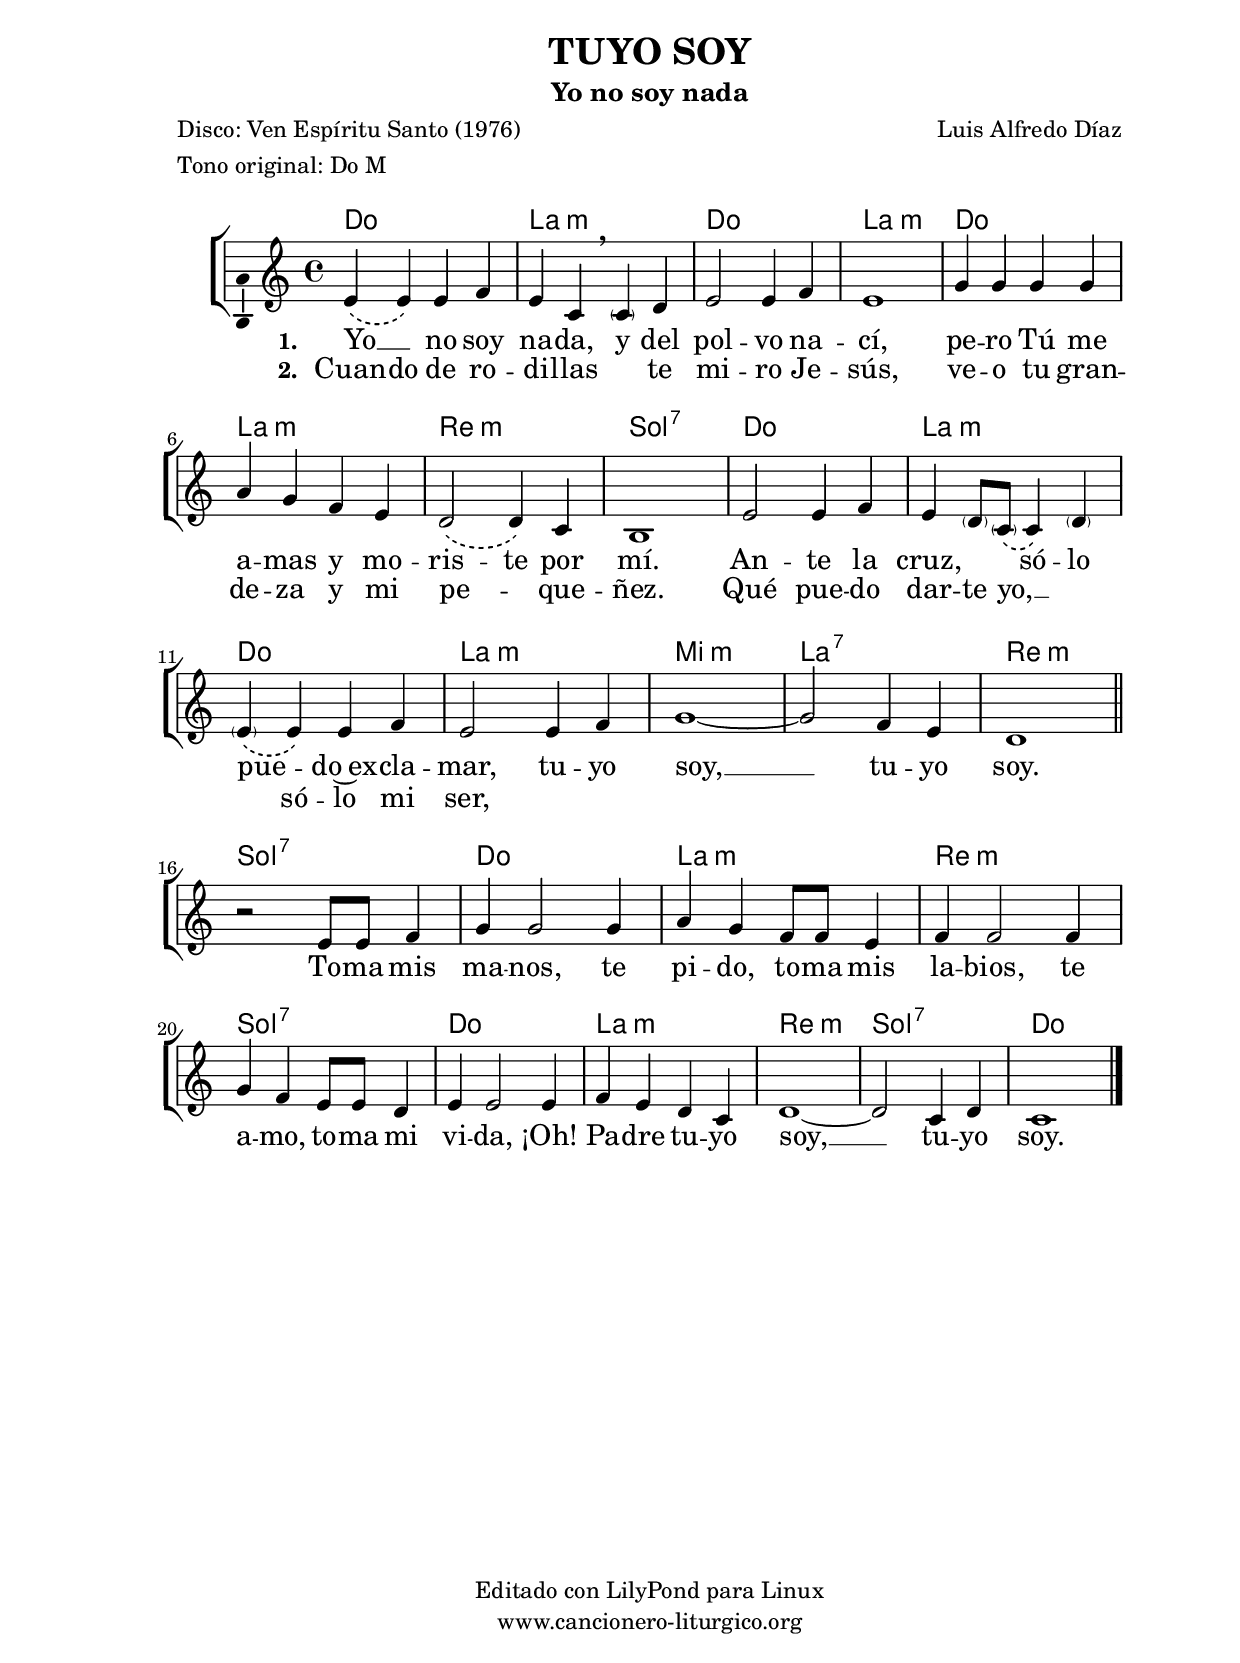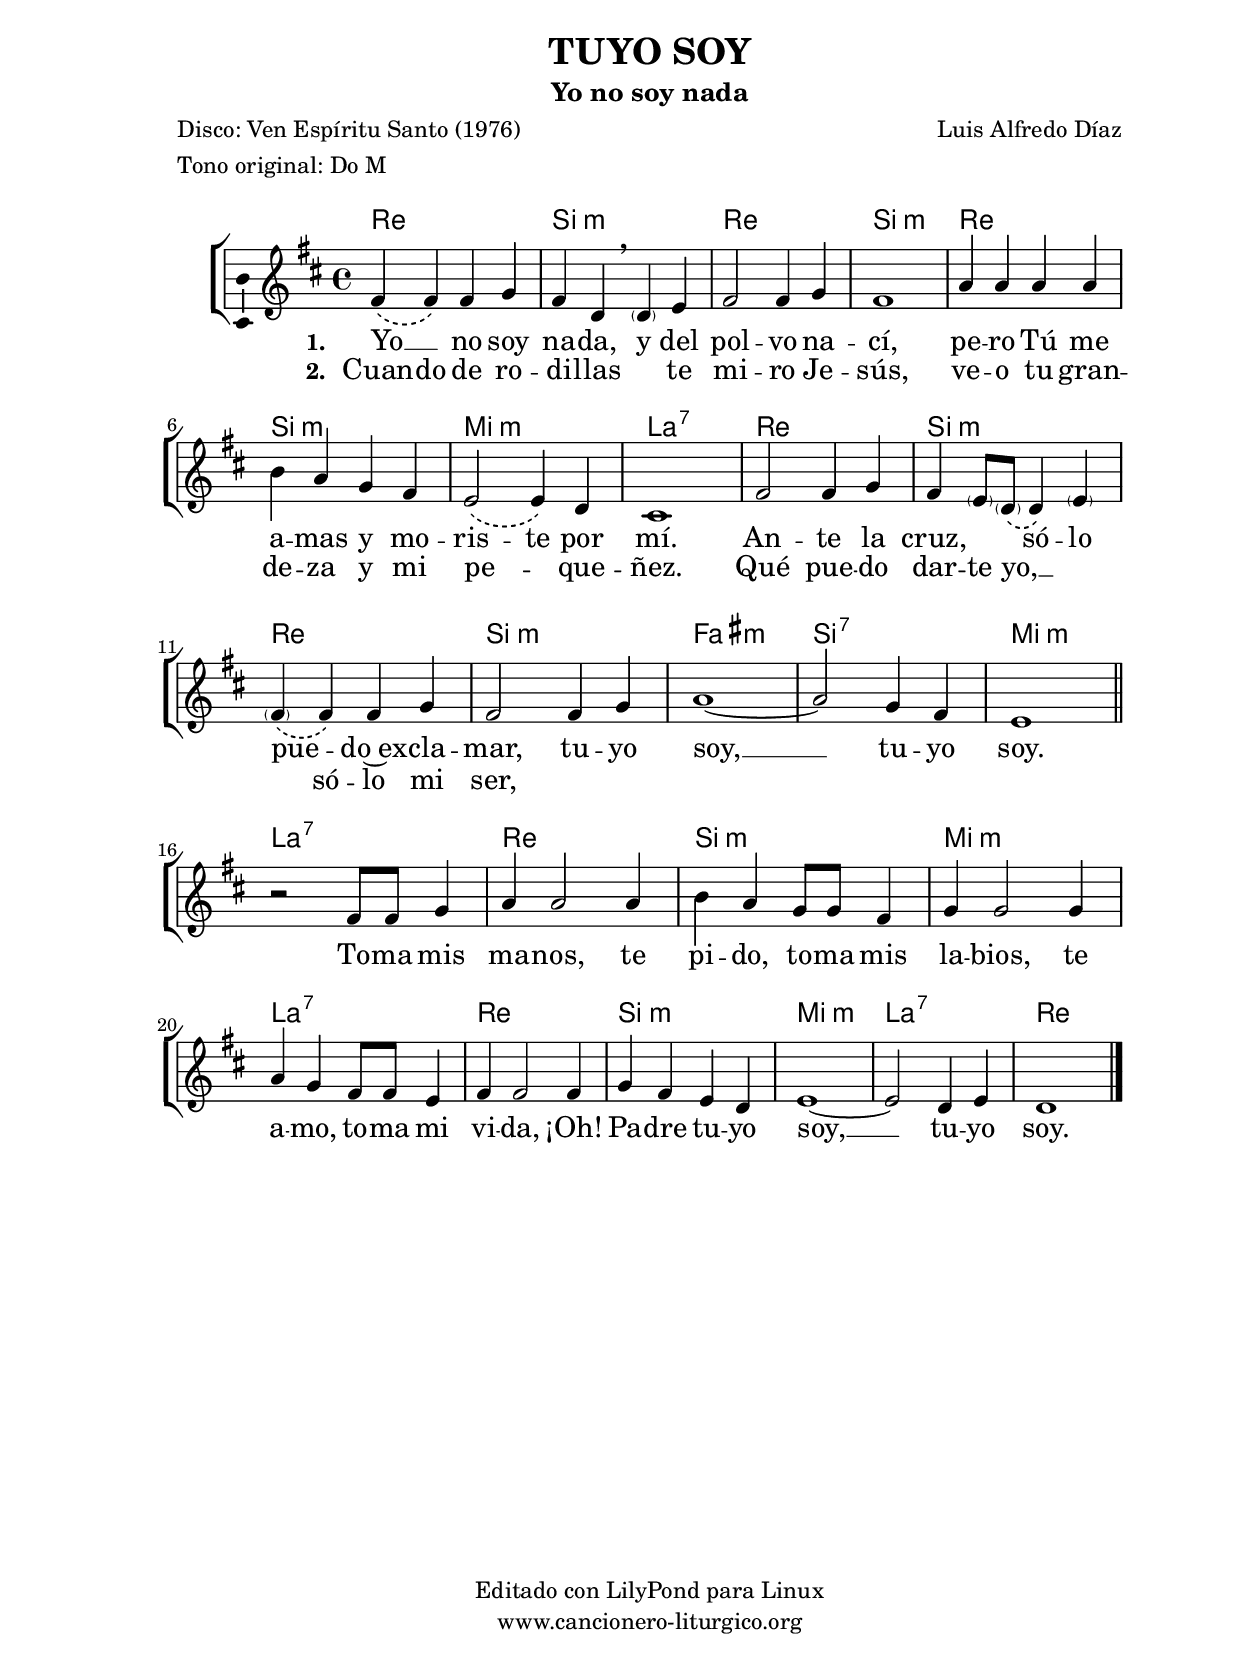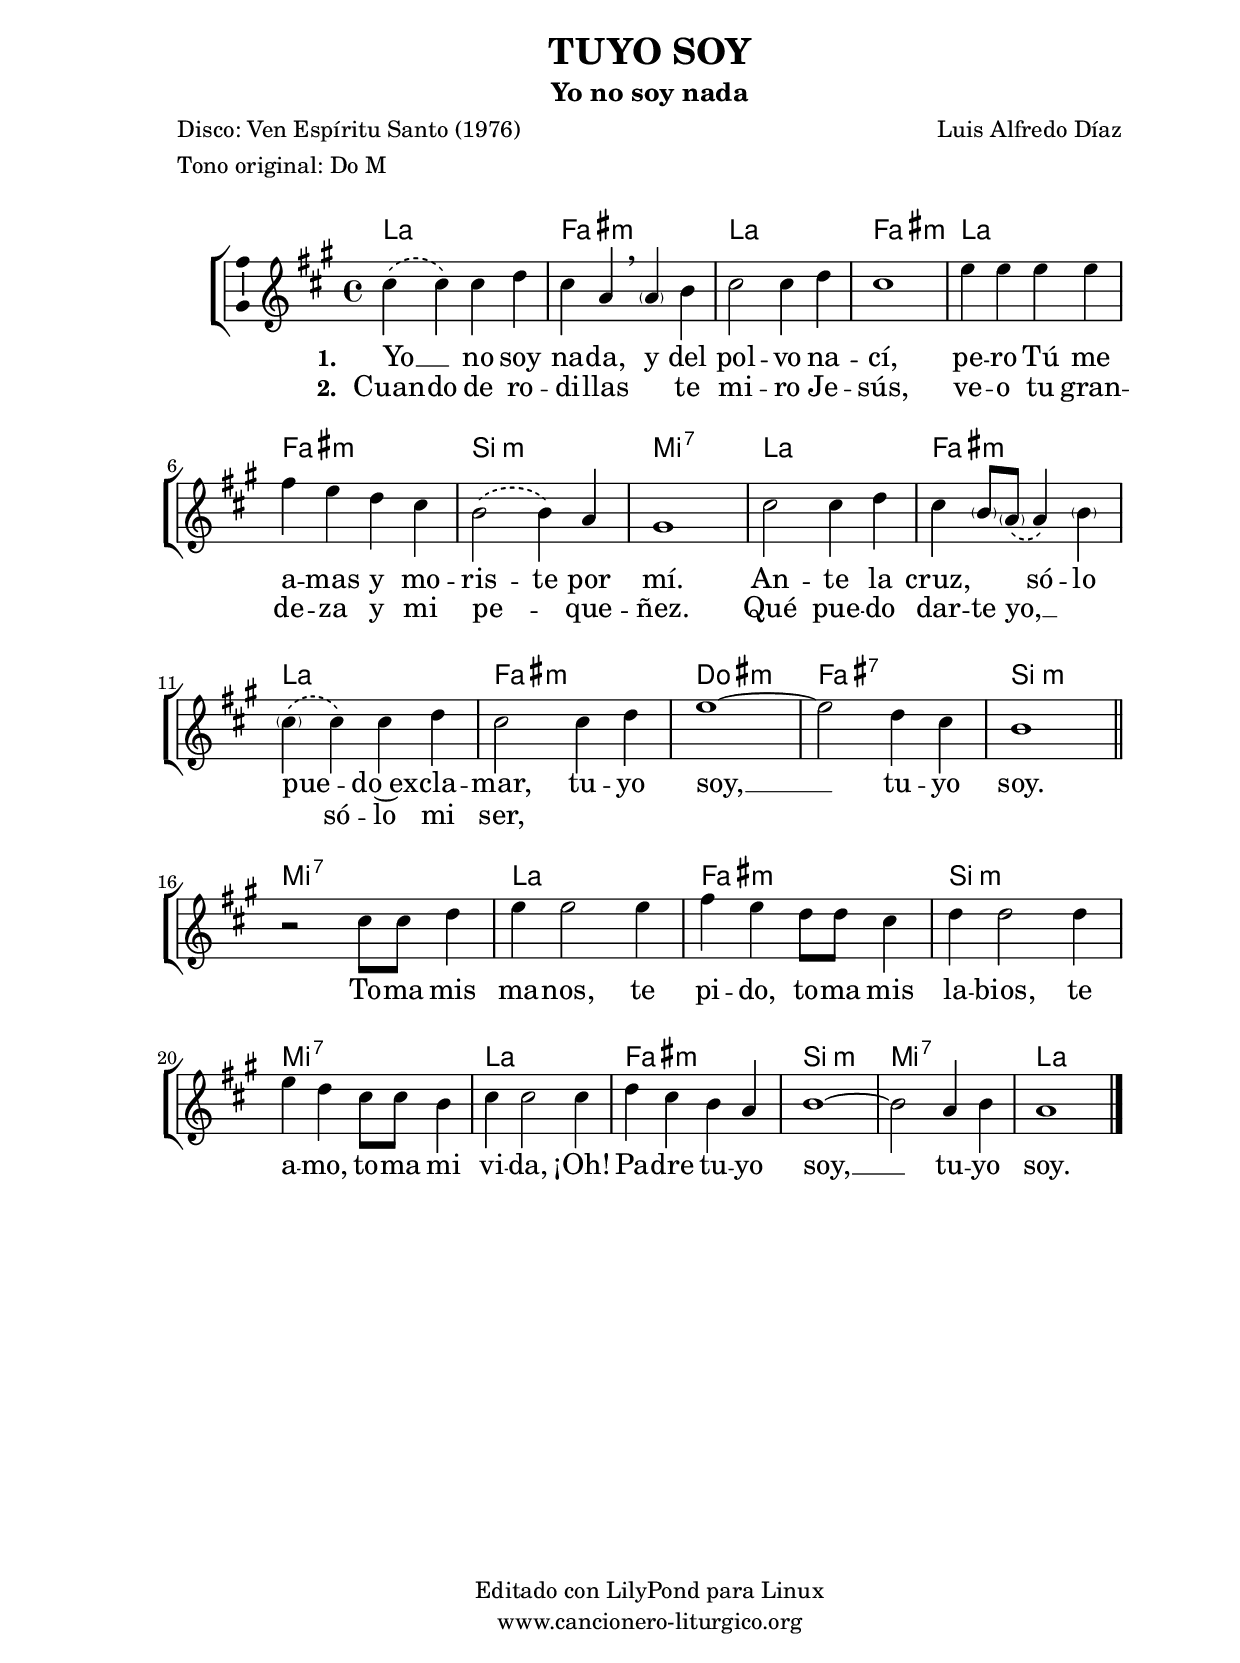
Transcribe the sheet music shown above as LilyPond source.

%
%para convertir .midi en .wav:
%timidity filename.midi -Ow -o finename.wav
%
%
%Para convertir de .wav a .mp3:
%lame -h -m j filename.wav
%
%
%para escuchar el midi:
%timidity nombrefichero.midi
%


%versión de lilypond para la que se ha escrito esta partitura:
\version "2.16.0"

	%Tamaño papel
	#(set-default-paper-size "a4")
	%Tamaño partitura
	#(set-global-staff-size 20)
	%No responde al pulsar sobre una nota
	#(ly:set-option 'point-and-click #f)

%parámetros del encabezamiento:
\header {
	title = "TUYO SOY"
	subtitle = "Yo no soy nada"
	composer = "Luis Alfredo Díaz"
	poet = "Disco: Ven Espíritu Santo (1976)"
	meter = "Tono original: Do M"
	arranger = ""
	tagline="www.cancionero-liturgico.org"
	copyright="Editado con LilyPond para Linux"
	}

%parámetros asociados al papel:
\paper  {
	oddHeaderMarkup = \markup {\fill-line { \on-the-fly #not-first-page \fromproperty #'header:title \on-the-fly #not-first-page \fromproperty #'header:composer }}
	evenHeaderMarkup = \markup {\fill-line { \fromproperty #'header:composer \fromproperty #'header:title }}
	#(set-paper-size "a4")
	print-page-number = ##f
	first-page-number = 1
	print-first-page-number = ##f
%	head-separation = 3.0 \cm
	top-margin = 2.0 \cm
	bottom-margin = 0.5\cm
%%%	bottom-margin = -2.0\cm
	left-margin = 3.0 \cm
	line-width = 16.0 \cm 
	indent = 8\mm
	interscoreline = 2.\mm
	between-system-space = 15\mm
%	para que las partituras no llenen la hoja:
	ragged-bottom = ##t
%	idem para la última hoja:
	ragged-last-bottom = ##f
%	para que las partituras llenen el ancho del papel:
	ragged-last = ##f
	after-title-space = 2.5 \cm
%page-count=1
%system-count=8

	%Flexible Vertical Spacing
%	markup-markup-spacing =
%	#'((basic-distance . 15) (minimum-distance . 15) (padding . 3))
	markup-system-spacing =
	#'((basic-distance . 15) (minimum-distance . 15) (padding . 3))
	system-system-spacing =
	#'((basic-distance . 15) (minimum-distance . 15) (padding . 3))
	score-system-spacing =
	#'((basic-distance . 15) (minimum-distance . 15) (padding . 5))
%	top-system-spacing = % header
%	#'((basic-distance . 8) (minimum-distance . 0) (padding . 0))
%	top-markup-spacing =
%	#'((basic-distance . 20) (minimum-distance . 20) (padding . 0))
	last-bottom-spacing = % footer
	#'((basic-distance . 5) (minimum-distance . 5) (padding . 0))
%	score-markup-spacing =
%	#'((basic-distance . 16) (minimum-distance . 13) (padding . 0))

	}


%parámetros que afectan a toda la partitura:
global =  {
	%clave de sol (G):
	\clef G
	%armadura:
%%%	\transpose a c
	\key c \major
	\tempo 4=100
	\set Score.tempoHideNote = ##t
	}


acordes = {
	\italianChords
	\chordmode {
%%%	\transpose a c
{

c1 a:m c a:m c a:m d:m g:7
c a:m c a:m e:m a:7 d:m

g:7
c a:m d:m g:7
c a:m d:m g:7
c

	}
	}
}

melodia = 
%%%\transpose a c
{
	\relative c{
	\time 4/4
%%%	\partial 4*1

\phrasingSlurDashed

e'4 \(e\) e f
e c \breathe \parenthesize c d
e2 e4 f
e1
g4 g g g
a g f e
d2 \(d4\) c
b1
e2 e4 f
e4 \parenthesize d8 \parenthesize c8 \(c4\) \parenthesize d
\parenthesize e4 \(e\) e f
e2 e4 f
g1~
g2 f4 e
d1

\bar "||"
\break

r2 e8 e f4
g g2 g4
a g f8 f e4
f f2 f4
g f e8 e d4
e e2 e4
f e d c
d1~
d2 c4 d
c1

	\bar "|."
	}
	}


texto = \lyricmode {
\set stanza =#"1. " Yo __ _ no soy na -- da,
y del pol -- vo na -- cí,
pe -- ro Tú me a -- mas
y mo -- ris -- te por mí.
An -- te la cruz, "  " "  "
só -- lo pue -- _ do~ex -- cla -- mar,
tu -- yo soy, __ tu -- yo soy.
To -- ma mis ma -- nos, te pi -- do,
to -- ma mis la -- bios, te a -- mo,
to -- ma mi vi -- da,
¡Oh! Pa -- dre tu -- yo soy, __ tu -- yo soy.

	}

textodos = \lyricmode {
\set stanza =#"2. " Cuan -- do de ro -- di -- llas
"  " te mi -- ro Je -- sús,
ve -- o tu gran -- de -- za
y mi pe -- _ que -- ñez.
Qué pue -- do dar -- te yo, __ _ "  "
"  " só -- lo mi ser,

	}


acordesStaff = \context ChordNames = acordesStaff <<
	\set chordChanges = ##t
	\acordes
	>>


vozStaff = \context Voice = vozStaff
\with {\consists "Ambitus_engraver"}
<<
%	\set Staff.instrumentName = ""
%	\set Staff.shortInstrumentName = ""
%	\set Staff.midiInstrument = #"clarinet"
%	\set Staff.midiInstrument = #"cello"
%	\set Staff.midiInstrument = #"flute"
	\set Staff.midiInstrument = #"electric guitar (jazz)"
%	\set Staff.midiInstrument = #"english horn"
%	\set Staff.midiInstrument = #"violin"
%	\set Staff.midiInstrument = #"glockenspiel"
	\set Staff.midiMinimumVolume = #0.7
	\set Staff.midiMaximumVolume = #0.9
	\global
	\melodia
	>>

textoStaff = \context Lyrics = textoStaff <<
	\lyricsto vozStaff \texto
	>>

textodosStaff = \context Lyrics = textodosStaff <<
	\lyricsto vozStaff \textodos
	>>

\book {
	\score {
		\context ChoirStaff {
			\override StaffGroup.SystemStartBracket #'collapse-height = #1
			\override Score.SystemStartBar #'collapse-height = #1
			<<
			\acordesStaff
			\vozStaff
			\textoStaff
			\textodosStaff
			>>
			}
		\layout {
	    		\context {
				\Lyrics
				\override LyricText #'font-size = #2
				}
	   		 \context {
				\Score
				\override StaffSymbol #'staff-space = #(magstep +3)
				}
			}
		}
	\score {
		\unfoldRepeats
		\context ChoirStaff {
			<<
			\acordesStaff
			\vozStaff
			>>
			}
		\midi {
	  		\context {
	  			\Score
				tempoWholesPerMinute = #(ly:make-moment 70 4)
				}
			}
		}
	}



#(define output-suffix "C")
\book {
	\score {
		\context ChoirStaff {
			\override StaffGroup.SystemStartBracket #'collapse-height = #1
			\override Score.SystemStartBar #'collapse-height = #1
\transpose c d
			<<
			\acordesStaff
			\vozStaff
			\textoStaff
			\textodosStaff
			>>
			}
		\layout {
	    		\context {
				\Lyrics
				\override LyricText #'font-size = #2
				}
	   		 \context {
				\Score
				\override StaffSymbol #'staff-space = #(magstep +3)
				}
			}
		}
	}

#(define output-suffix "S")
\book {
	\score {
		\context ChoirStaff {
			\override StaffGroup.SystemStartBracket #'collapse-height = #1
			\override Score.SystemStartBar #'collapse-height = #1
\transpose c a
			<<
			\acordesStaff
			\vozStaff
			\textoStaff
			\textodosStaff
			>>
			}
		\layout {
	    		\context {
				\Lyrics
				\override LyricText #'font-size = #2
				}
	   		 \context {
				\Score
				\override StaffSymbol #'staff-space = #(magstep +3)
				}
			}
		}
	}


